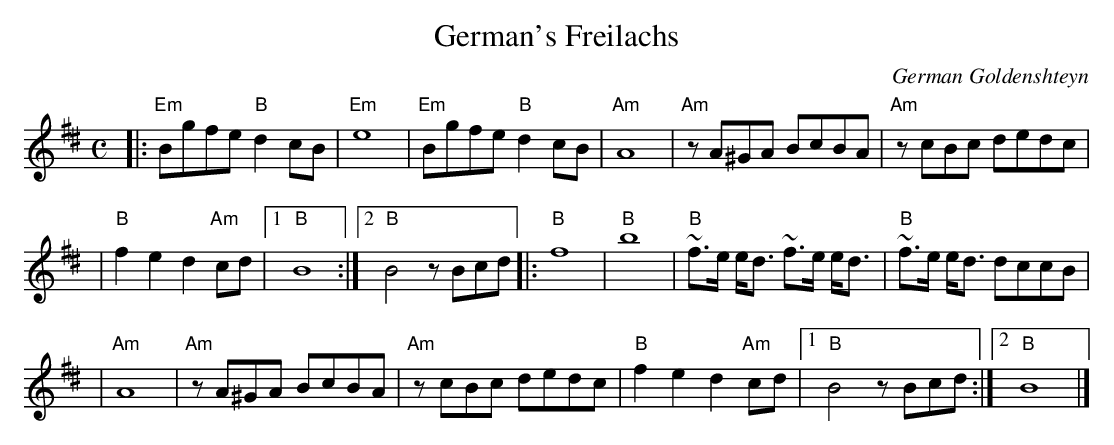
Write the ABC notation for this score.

X:1
T: German's Freilachs
C: German Goldenshteyn
M: C
L: 1/8
K: Em^d
|: "Em"Bgfe "B"d2cB | "Em"e8 | "Em"Bgfe "B"d2cB | "Am"A8 | "Am"zA^GA BcBA | "Am"zcBc dedc |
| "B"f2e2 d2"Am"cd |1 "B"B8 :|2 "B"B4 zBcd |: "B"f8 | "B"b8 | "B"~f>e e<d ~f>e e<d | "B"~f>e e<d dccB |
| "Am"A8 | "Am"zA^GA BcBA | "Am"zcBc dedc | "B"f2e2 d2"Am"cd |1 "B"B4 zBcd :|2 "B"B8 |]
